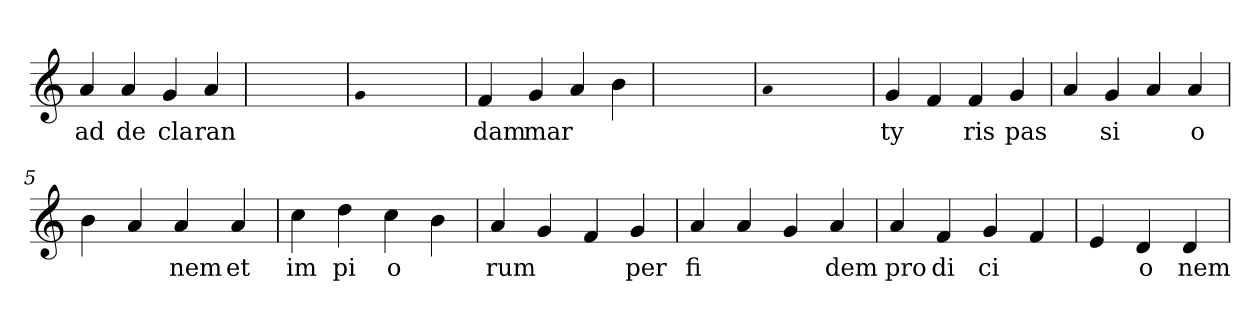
**kern	**text
*part1	*part1
*staff1	*staff1
*clefG2	*
=1	=1
4a	ad
4a	de
4g	cla
4a	ran
=2	=2
1ryy	.
=2	=2
qqg	.
1ryy	.
=2	=2
4f	dam
4g	mar
4a	.
4b	.
=3	=3
1ryy	.
=3	=3
qqa	.
1ryy	.
=3	=3
4g	ty
4f	.
4f	ris
4g	pas
=4	=4
4a	.
4g	si
4a	.
4a	o
=5	=5
4b	.
4a	.
4a	nem
4a	et
=6	=6
4cc	im
4dd	pi
4cc	o
4b	.
=7	=7
4a	rum
4g	.
4f	.
4g	per
=8	=8
4a	fi
4a	.
4g	.
4a	dem
=9	=9
4a	pro
4f	di
4g	ci
4f	.
=10	=10
4e	.
4d	o
4d	nem
=	=
*-	*-
